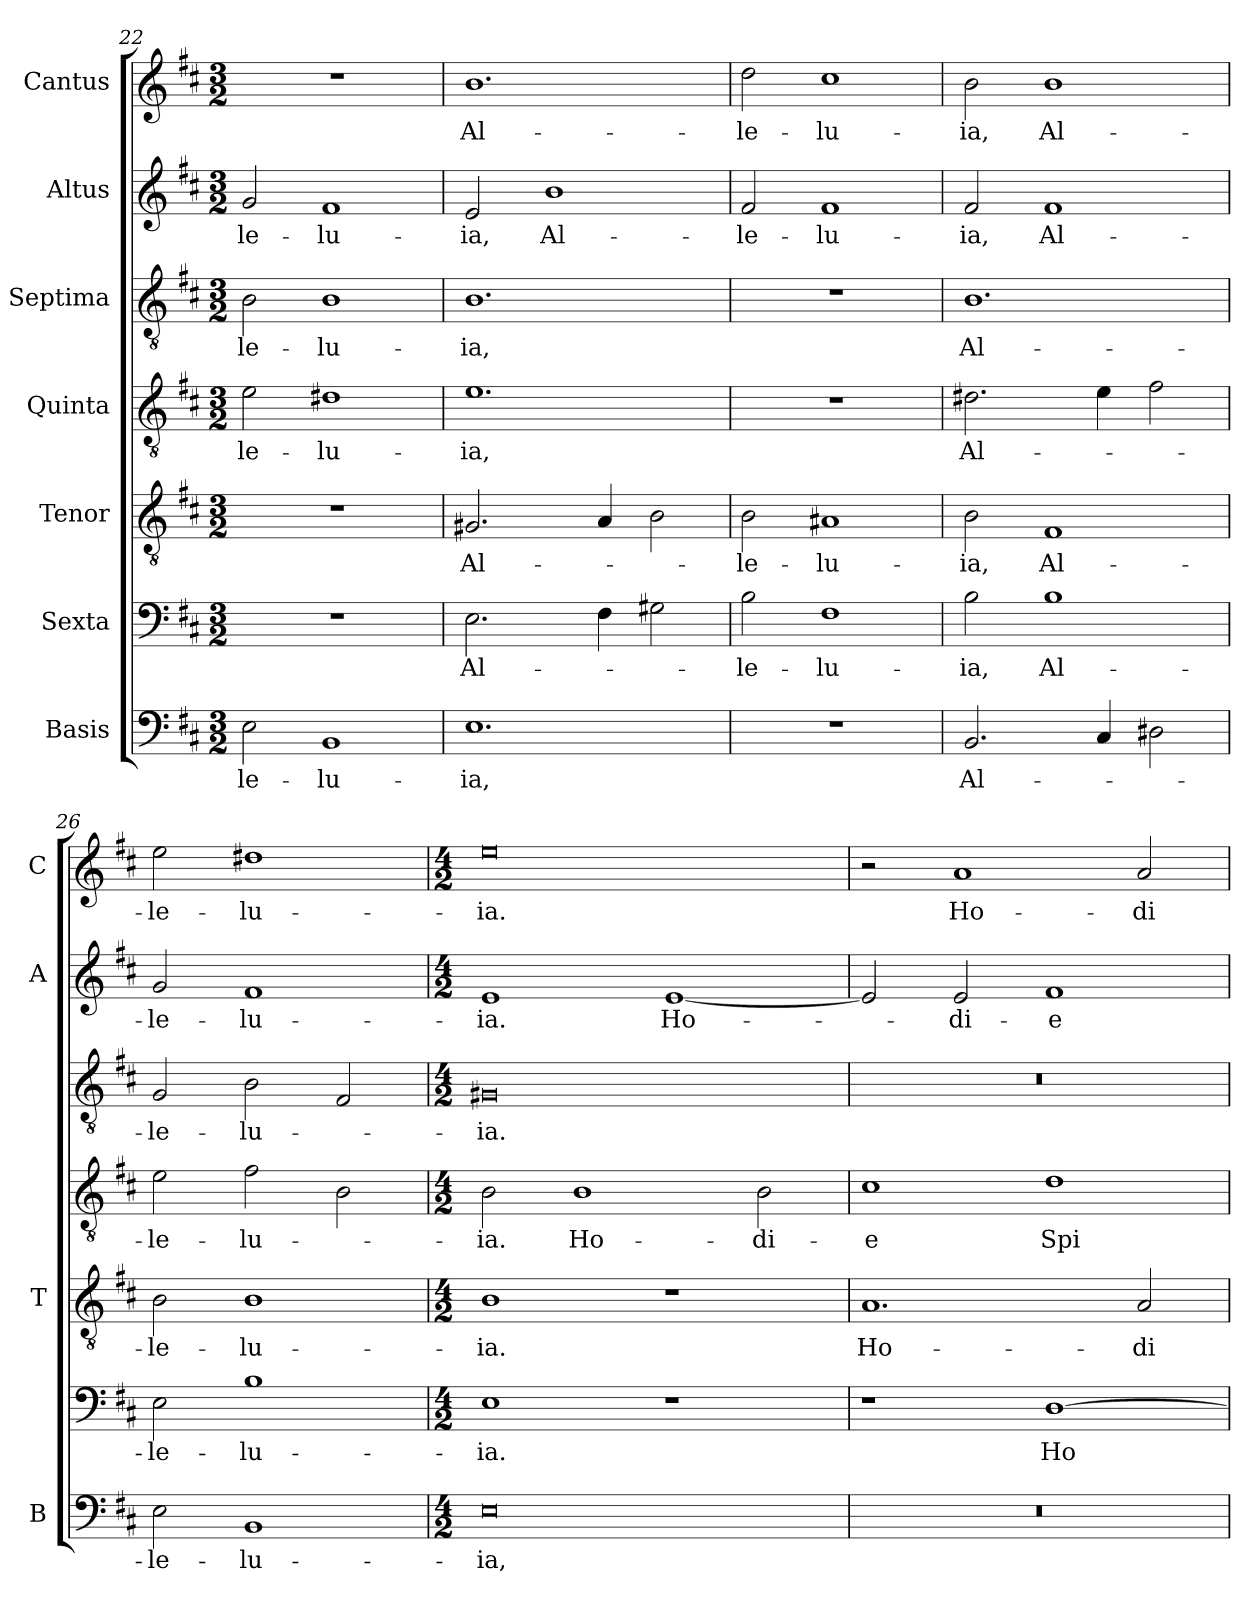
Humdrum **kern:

**kern	**text	**kern	**text	**kern	**text	**kern	**text	**kern	**text	**kern	**text	**kern	**text
*part7	*part7	*part6	*part6	*part5	*part5	*part4	*part4	*part3	*part3	*part2	*part2	*part1	*part1
*staff7	*staff7	*staff6	*staff6	*staff5	*staff5	*staff4	*staff4	*staff3	*staff3	*staff2	*staff2	*staff1	*staff1
*I"Basis	*	*I"Sexta	*	*I"Tenor	*	*I"Quinta	*	*I"Septima	*	*I"Altus	*	*I"Cantus	*
*I'B	*	*	*	*I'T	*	*	*	*	*	*I'A	*	*I'C	*
*clefF4	*	*clefF4	*	*clefGv2	*	*clefGv2	*	*clefGv2	*	*clefG2	*	*clefG2	*
*k[f#c#]	*	*k[f#c#]	*	*k[f#c#]	*	*k[f#c#]	*	*k[f#c#]	*	*k[f#c#]	*	*k[f#c#]	*
*D:	*	*D:	*	*D:	*	*D:	*	*D:	*	*D:	*	*D:	*
*M3/2	*	*M3/2	*	*M3/2	*	*M3/2	*	*M3/2	*	*M3/2	*	*M3/2	*
=22	=22	=22	=22	=22	=22	=22	=22	=22	=22	=22	=22	=22	=22
!	!LO:LY:b	!	!	!	!	!	!LO:LY:b	!	!LO:LY:b	!	!LO:LY:b	!	!
2E\	-le-	1.r	.	1.r	.	2e\	-le-	2B\	-le-	2g/	-le-	1.r	.
!	!LO:LY:b	!	!	!	!	!	!LO:LY:b	!	!LO:LY:b	!	!LO:LY:b	!	!
1BB	-lu-	.	.	.	.	1d#X	-lu-	1B	-lu-	1f#	-lu-	.	.
=23	=23	=23	=23	=23	=23	=23	=23	=23	=23	=23	=23	=23	=23
!	!LO:LY:b	!	!LO:LY:b	!	!LO:LY:b	!	!LO:LY:b	!	!LO:LY:b	!	!LO:LY:b	!	!LO:LY:b
1.E	-ia,	2.E\	Al-	2.G#X/	Al-	1.e	-ia,	1.B	-ia,	2e/	-ia,	1.b	Al-
!	!	!	!	!	!	!	!	!	!	!	!LO:LY:b	!	!
.	.	.	.	.	.	.	.	.	.	1b	Al-	.	.
.	.	4F#\	.	4A/	.	.	.	.	.	.	.	.	.
.	.	2G#X\	.	2B\	.	.	.	.	.	.	.	.	.
=24	=24	=24	=24	=24	=24	=24	=24	=24	=24	=24	=24	=24	=24
!	!	!	!LO:LY:b	!	!LO:LY:b	!	!	!	!	!	!LO:LY:b	!	!LO:LY:b
1.r	.	2B\	-le-	2B\	-le-	1.r	.	1.r	.	2f#/	-le-	2dd\	-le-
!	!	!	!LO:LY:b	!	!LO:LY:b	!	!	!	!	!	!LO:LY:b	!	!LO:LY:b
.	.	1F#	-lu-	1A#X	-lu-	.	.	.	.	1f#	-lu-	1cc#	-lu-
!!LO:LB:g=z
=25	=25	=25	=25	=25	=25	=25	=25	=25	=25	=25	=25	=25	=25
!	!LO:LY:b	!	!LO:LY:b	!	!LO:LY:b	!	!LO:LY:b	!	!LO:LY:b	!	!LO:LY:b	!	!LO:LY:b
2.BB/	Al-	2B\	-ia,	2B\	-ia,	2.d#X\	Al-	1.B	Al-	2f#/	-ia,	2b\	-ia,
!	!	!	!LO:LY:b	!	!LO:LY:b	!	!	!	!	!	!LO:LY:b	!	!LO:LY:b
.	.	1B	Al-	1F#	Al-	.	.	.	.	1f#	Al-	1b	Al-
4C#/	.	.	.	.	.	4e\	.	.	.	.	.	.	.
2D#X\	.	.	.	.	.	2f#\	.	.	.	.	.	.	.
=26	=26	=26	=26	=26	=26	=26	=26	=26	=26	=26	=26	=26	=26
!	!LO:LY:b	!	!LO:LY:b	!	!LO:LY:b	!	!LO:LY:b	!	!LO:LY:b	!	!LO:LY:b	!	!LO:LY:b
2E\	-le-	2E\	-le-	2B\	-le-	2e\	-le-	2G/	-le-	2g/	-le-	2ee\	-le-
!	!LO:LY:b	!	!LO:LY:b	!	!LO:LY:b	!	!LO:LY:b	!	!LO:LY:b	!	!LO:LY:b	!	!LO:LY:b
1BB	-lu-	1B	-lu-	1B	-lu-	2f#\	-lu-	2B\	-lu-	1f#	-lu-	1dd#X	-lu-
.	.	.	.	.	.	2B\	.	2F#/	.	.	.	.	.
=27	=27	=27	=27	=27	=27	=27	=27	=27	=27	=27	=27	=27	=27
*M4/2	*	*M4/2	*	*M4/2	*	*M4/2	*	*M4/2	*	*M4/2	*	*M4/2	*
!	!LO:LY:b	!	!LO:LY:b	!	!LO:LY:b	!	!LO:LY:b	!	!LO:LY:b	!	!LO:LY:b	!	!LO:LY:b
0E	-ia,	1E	-ia.	1B	-ia.	2B\	-ia.	0G#X	-ia.	1e	-ia.	0ee	-ia.
!	!	!	!	!	!	!	!LO:LY:b	!	!	!	!	!	!
.	.	.	.	.	.	1B	Ho-	.	.	.	.	.	.
!	!	!	!	!	!	!	!	!	!	!	!LO:LY:b	!	!
.	.	1r	.	1r	.	.	.	.	.	[1e	Ho-	.	.
!	!	!	!	!	!	!	!LO:LY:b	!	!	!	!	!	!
.	.	.	.	.	.	2B\	-di-	.	.	.	.	.	.
=28	=28	=28	=28	=28	=28	=28	=28	=28	=28	=28	=28	=28	=28
!	!	!	!	!	!LO:LY:b	!	!LO:LY:b	!	!	!	!	!	!
0r	.	1r	.	1.A	Ho-	1c#	-e	0r	.	2e/]	.	2r	.
!	!	!	!	!	!	!	!	!	!	!	!LO:LY:b	!	!LO:LY:b
.	.	.	.	.	.	.	.	.	.	2e/	-di-	1a	Ho-
!	!	!	!LO:LY:b	!	!	!	!LO:LY:b	!	!	!	!LO:LY:b	!	!
.	.	[1D	Ho-	.	.	1d	Spi-	.	.	1f#	-e	.	.
!	!	!	!	!	!LO:LY:b	!	!	!	!	!	!	!	!LO:LY:b
.	.	.	.	2A/	-di-	.	.	.	.	.	.	2a/	-di-
=	=	=	=	=	=	=	=	=	=	=	=	=	=
*-	*-	*-	*-	*-	*-	*-	*-	*-	*-	*-	*-	*-	*-
